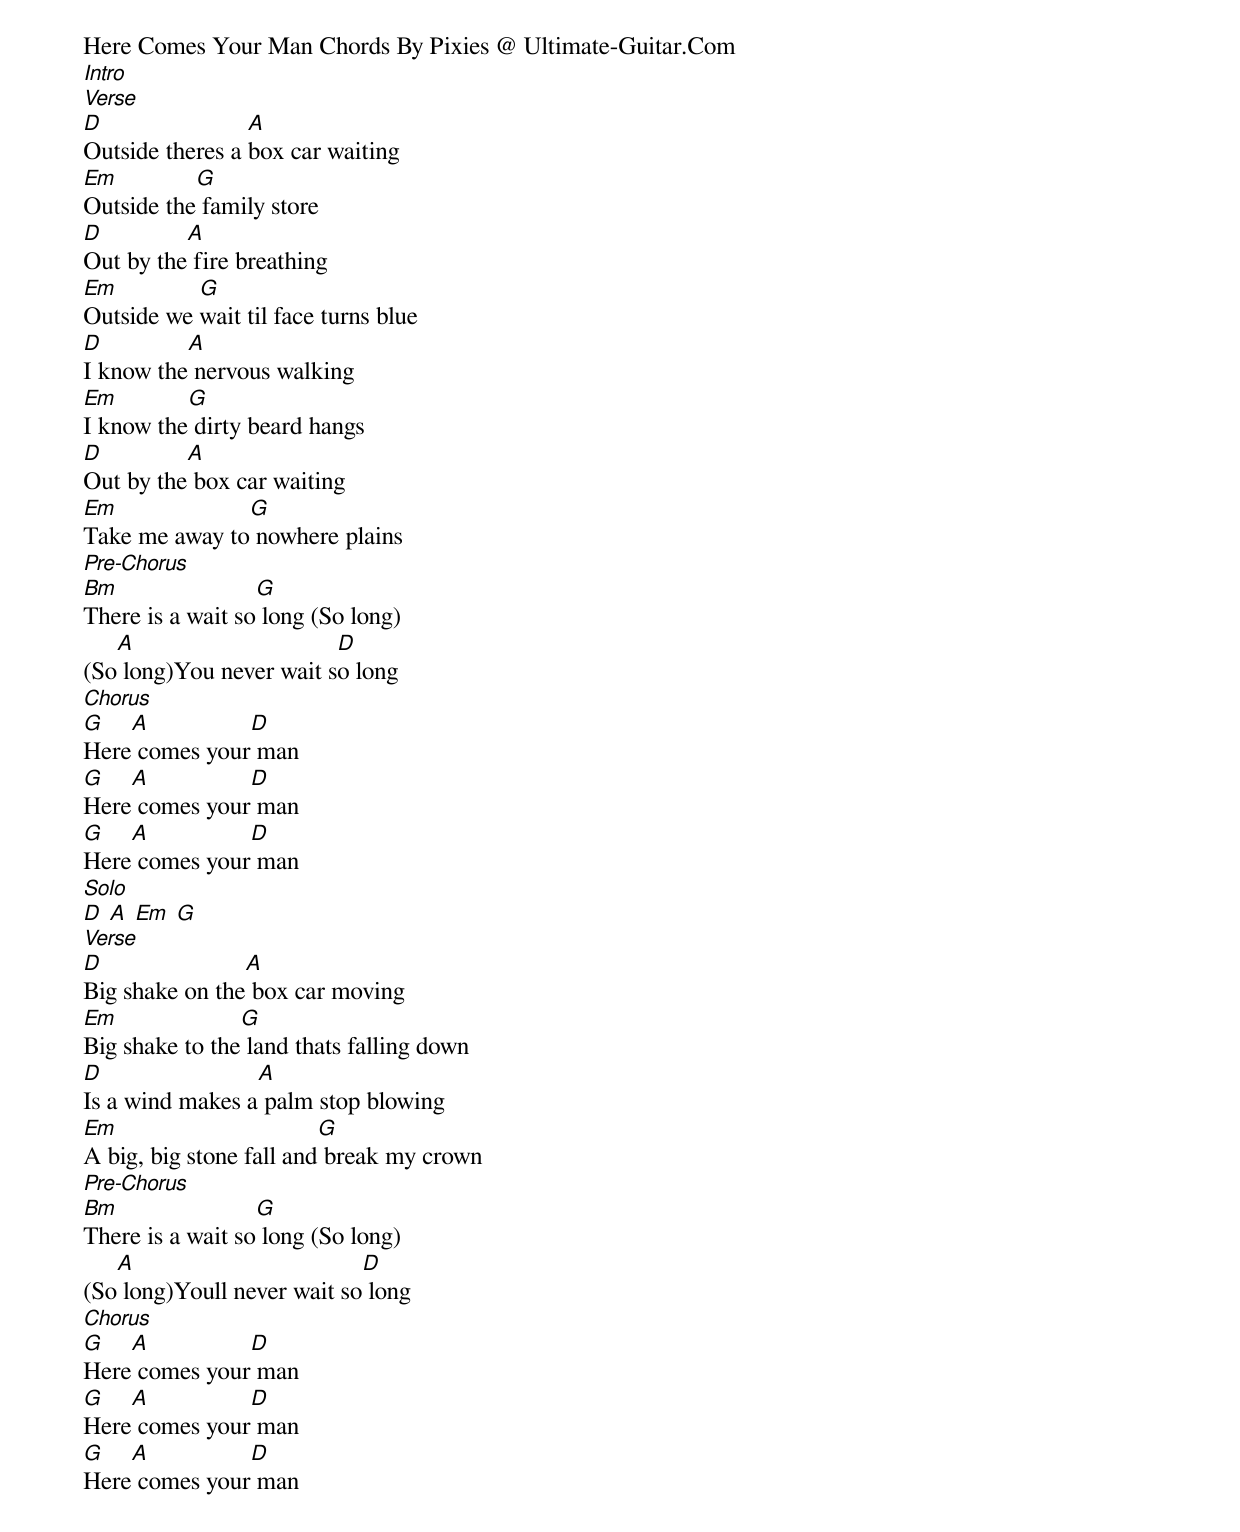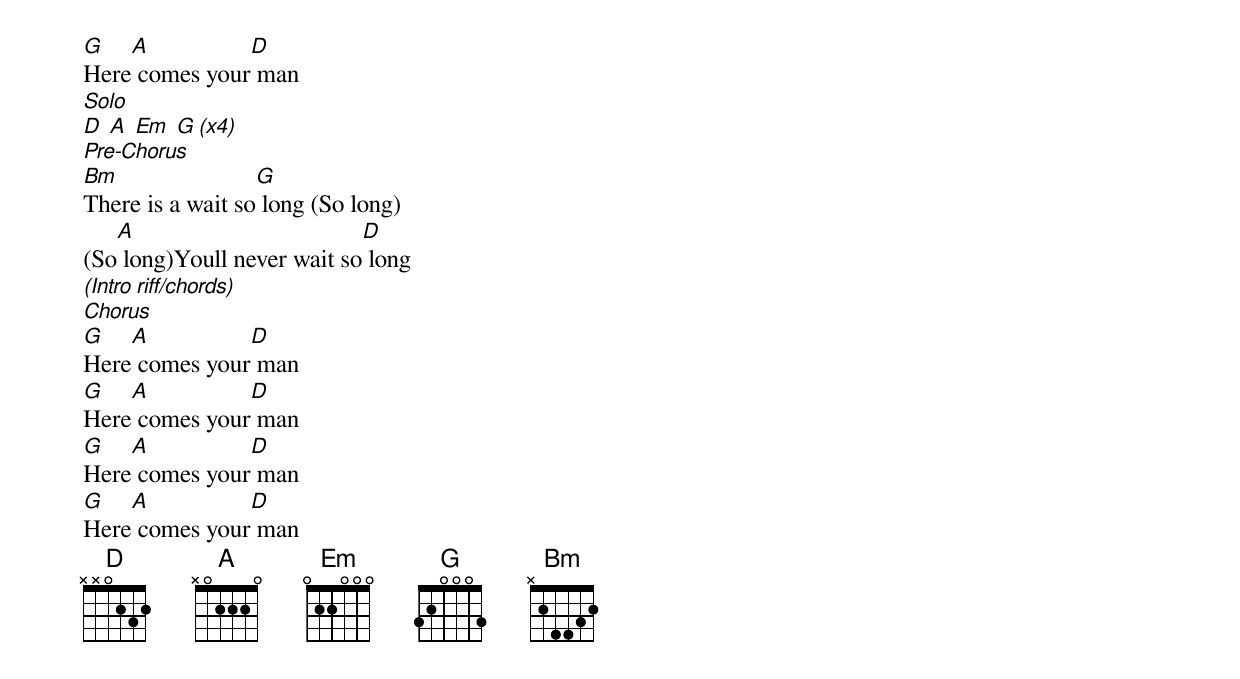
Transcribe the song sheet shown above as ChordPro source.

Here Comes Your Man Chords By Pixies @ Ultimate-Guitar.Com
[Intro]
[Verse]
[D]Outside theres a [A]box car waiting
[Em]Outside the[G] family store
[D]Out by the[A] fire breathing
[Em]Outside we [G]wait til face turns blue
[D]I know the[A] nervous walking
[Em]I know the[G] dirty beard hangs
[D]Out by the[A] box car waiting
[Em]Take me away to[G] nowhere plains
[Pre-Chorus]
[Bm]There is a wait so[G] long (So long)
(So[A] long)You never wait s[D]o long
[Chorus]
[G]Here[A] comes your[D] man
[G]Here[A] comes your[D] man
[G]Here[A] comes your[D] man
[Solo]
[D  A  Em  G]
[Verse]
[D]Big shake on the[A] box car moving
[Em]Big shake to the[G] land thats falling down
[D]Is a wind makes a[A] palm stop blowing
[Em]A big, big stone fall and[G] break my crown
[Pre-Chorus]
[Bm]There is a wait so[G] long (So long)
(So[A] long)Youll never wait so[D] long
[Chorus]
[G]Here[A] comes your[D] man
[G]Here[A] comes your[D] man
[G]Here[A] comes your[D] man
[G]Here[A] comes your[D] man
[Solo]
[D  A  Em  G (x4)]
[Pre-Chorus]
[Bm]There is a wait so[G] long (So long)
(So[A] long)Youll never wait so[D] long
[(Intro riff/chords)]
[Chorus]
[G]Here[A] comes your[D] man
[G]Here[A] comes your[D] man
[G]Here[A] comes your[D] man
[G]Here[A] comes your[D] man
